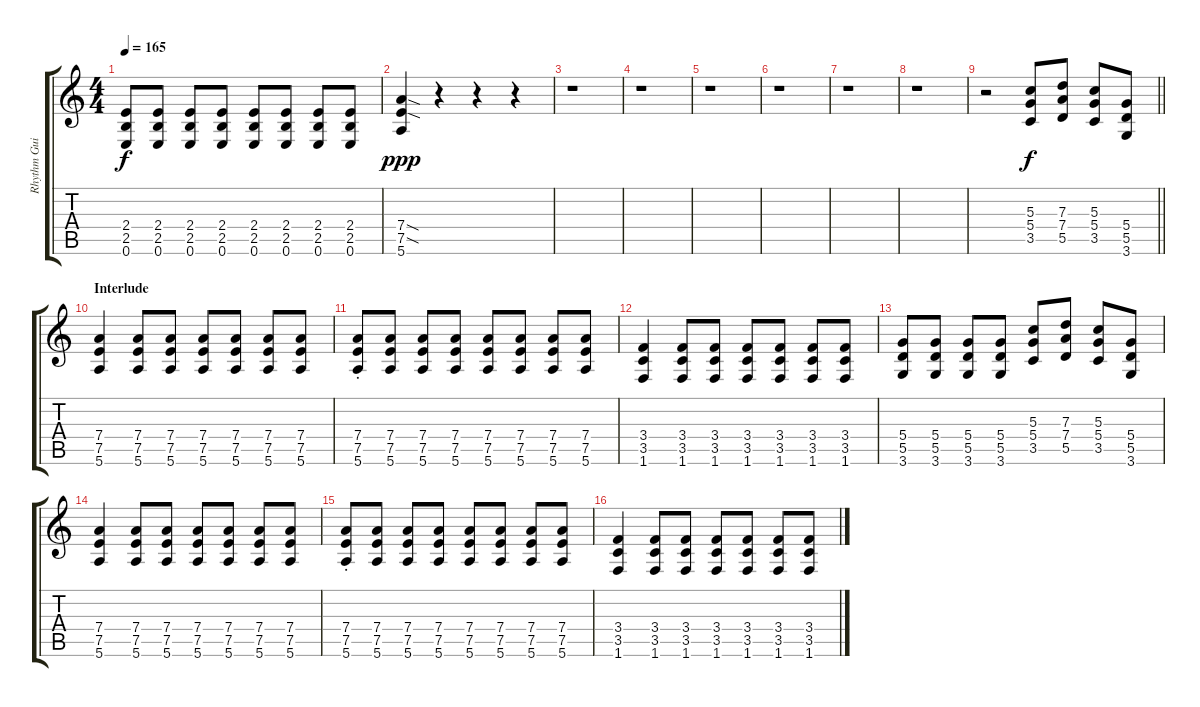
\track ("Rhythm Guitar" "Rhythm Gui") {instrument distortionguitar}
\staff {score tabs}
\tuning (E4 B3 G3 D3 A2 E2) {hide}
\ts (4 4)
\tempo 165
\clef g2
\ks c
(2.4 2.5 0.6).8{dy f} (2.4 2.5 0.6).8 (2.4 2.5 0.6).8 (2.4 2.5 0.6).8 (2.4 2.5 0.6).8 (2.4 2.5 0.6).8 (2.4 2.5 0.6).8 (2.4 2.5 0.6).8 |
(7.4{sod} 7.5{sod} 5.6).4{dy ppp} r.4 r.4 r.4 |
r.1 |
r.1 |
r.1 |
r.1 |
r.1 |
r.1 |
\barLineRight lightlight
r.2 (5.3 5.4 3.5).8{dy f} (7.3 7.4 5.5).8 (5.3 5.4 3.5).8 (5.4 5.5 3.6).8 |
\section ("" "Interlude")
(7.4 7.5 5.6).4 (7.4 7.5 5.6).8 (7.4 7.5 5.6).8 (7.4 7.5 5.6).8 (7.4 7.5 5.6).8 (7.4 7.5 5.6).8 (7.4 7.5 5.6).8 |
(7.4{st} 7.5 5.6).8 (7.4 7.5 5.6).8 (7.4 7.5 5.6).8 (7.4 7.5 5.6).8 (7.4 7.5 5.6).8 (7.4 7.5 5.6).8 (7.4 7.5 5.6).8 (7.4 7.5 5.6).8 |
(3.4 3.5 1.6).4 (3.4 3.5 1.6).8 (3.4 3.5 1.6).8 (3.4 3.5 1.6).8 (3.4 3.5 1.6).8 (3.4 3.5 1.6).8 (3.4 3.5 1.6).8 |
(5.4 5.5 3.6).8 (5.4 5.5 3.6).8 (5.4 5.5 3.6).8 (5.4 5.5 3.6).8 (5.3 5.4 3.5).8 (7.3 7.4 5.5).8 (5.3 5.4 3.5).8 (5.4 5.5 3.6).8 |
(7.4 7.5 5.6).4 (7.4 7.5 5.6).8 (7.4 7.5 5.6).8 (7.4 7.5 5.6).8 (7.4 7.5 5.6).8 (7.4 7.5 5.6).8 (7.4 7.5 5.6).8 |
(7.4{st} 7.5 5.6).8 (7.4 7.5 5.6).8 (7.4 7.5 5.6).8 (7.4 7.5 5.6).8 (7.4 7.5 5.6).8 (7.4 7.5 5.6).8 (7.4 7.5 5.6).8 (7.4 7.5 5.6).8 |
(3.4 3.5 1.6).4 (3.4 3.5 1.6).8 (3.4 3.5 1.6).8 (3.4 3.5 1.6).8 (3.4 3.5 1.6).8 (3.4 3.5 1.6).8 (3.4 3.5 1.6).8
